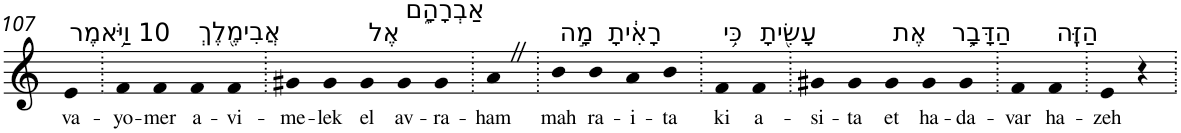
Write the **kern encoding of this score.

**kern	**text
*part1	*part1
*staff1	*staff1
*I"Piano	*
*I'Pno	*
!!LO:PB:g=z
*clefG2	*
*k[]	*
=107	=107
!LO:TX:a:t=10 וַיֹּ֥אמֶר	!
!	!LO:LY:b
4e	va-
=108.	=108.
!	!LO:LY:b
4f	-yo-
!	!LO:LY:b
4f	-mer
!LO:TX:a:t=אֲבִימֶ֖לֶךְ	!
!	!LO:LY:b
4f	a-
!	!LO:LY:b
4f	-vi-
=109.	=109.
!	!LO:LY:b
4g#X	-me-
!	!LO:LY:b
4g#	-lek
!LO:TX:a:t=אֶל	!
!	!LO:LY:b
4g#	el
!LO:TX:a:t=אַבְרָהָ֑ם	!
!	!LO:LY:b
4g#	av-
!	!LO:LY:b
4g#	-ra-
=110.	=110.
!	!LO:LY:b
4aZ	-ham
=111.	=111.
!LO:TX:a:t=מָ֣ה	!
!	!LO:LY:b
4b	mah
!LO:TX:a:t=רָאִ֔יתָ	!
!	!LO:LY:b
4b	ra-
!	!LO:LY:b
4a	-i-
!	!LO:LY:b
4b	-ta
=112.	=112.
!LO:TX:a:t=כִּ֥י	!
!	!LO:LY:b
4f	ki
!LO:TX:a:t=עָשִׂ֖יתָ	!
!	!LO:LY:b
4f	a-
=113.	=113.
!	!LO:LY:b
4g#X	-si-
!	!LO:LY:b
4g#	-ta
!LO:TX:a:t=אֶת	!
!	!LO:LY:b
4g#	et
!LO:TX:a:t=הַדָּבָ֥ר	!
!	!LO:LY:b
4g#	ha-
!	!LO:LY:b
4g#	-da-
=114.	=114.
!	!LO:LY:b
4f	-var
!LO:TX:a:t=הַזֶּֽה	!
!	!LO:LY:b
4f	ha-
=115.	=115.
!	!LO:LY:b
4e	-zeh
4r	.
=.	=.
*-	*-
